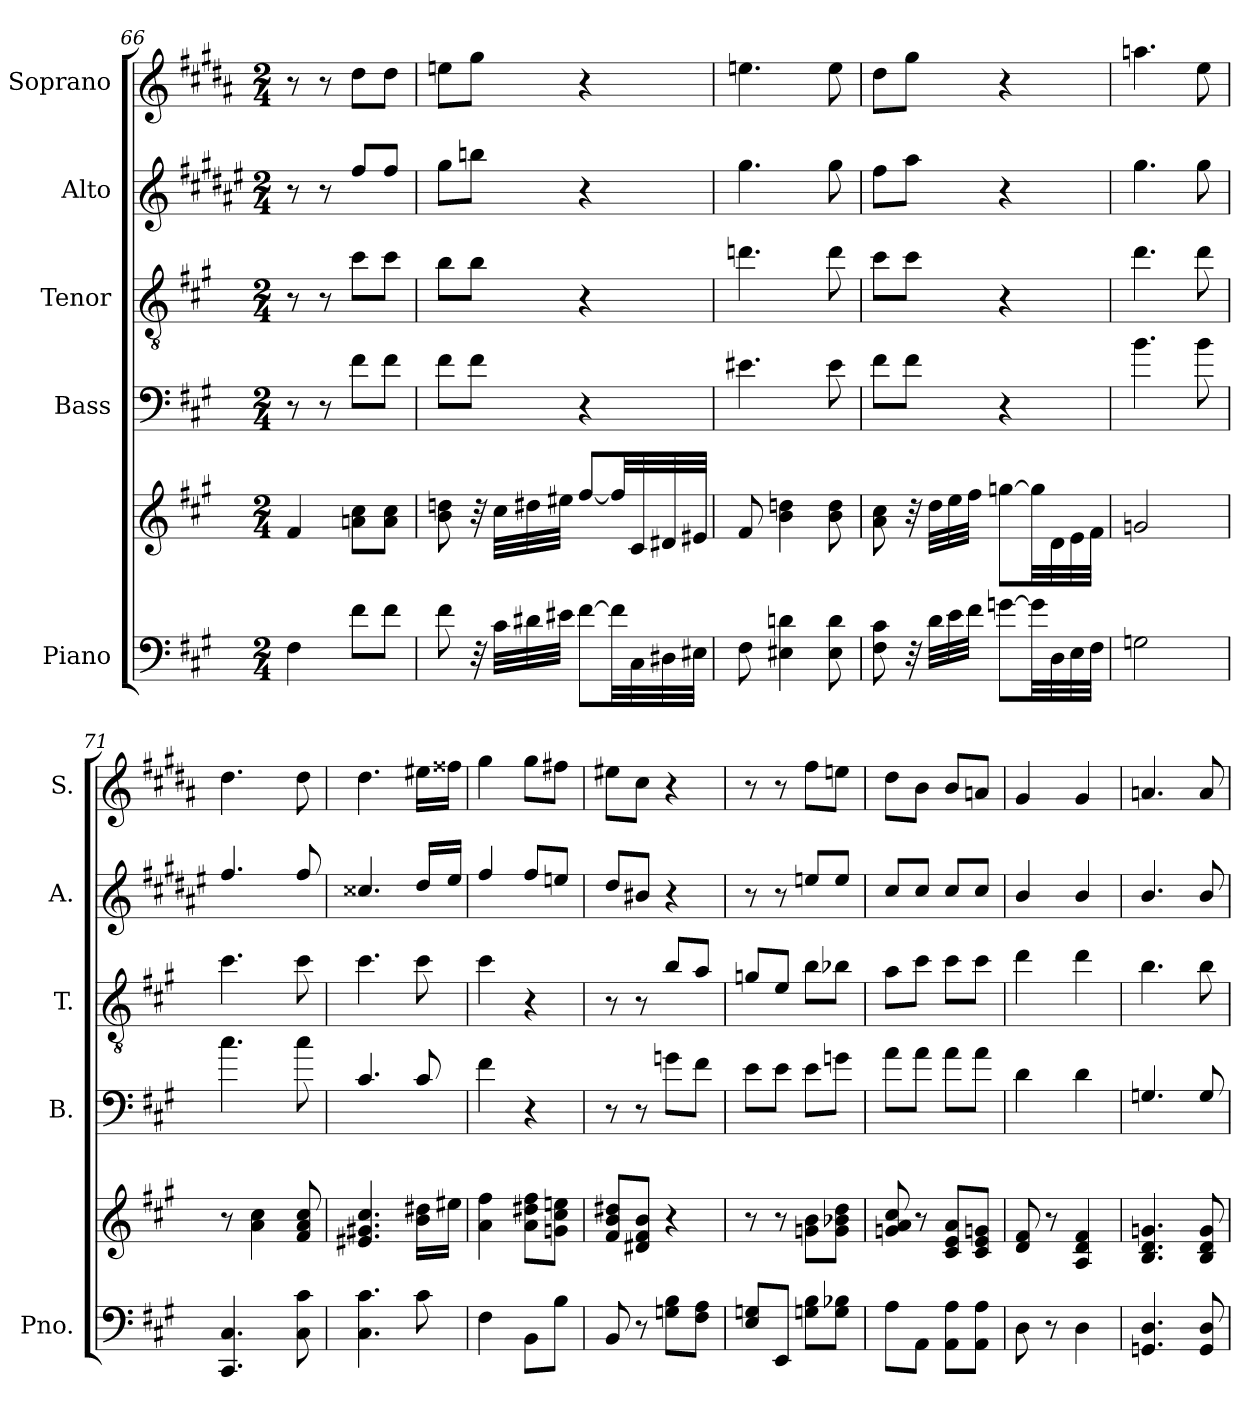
**kern	**kern	**kern	**kern	**kern	**kern
*part5	*part5	*part4	*part3	*part2	*part1
*staff6	*staff5	*staff4	*staff3	*staff2	*staff1
*I"Piano	*	*I"Bass	*I"Tenor	*I"Alto	*I"Soprano
*I'Pno.	*	*I'B.	*I'T.	*I'A.	*I'S.
*clefF4	*clefG2	*clefF4	*clefGv2	*clefG2	*clefG2
*	*	*ITrd12c21	*ITrd8c14	*ITrd5c9	*ITrd1c2
*k[f#c#g#]	*k[f#c#g#]	*k[f#c#g#]	*k[f#c#g#]	*k[f#c#g#]	*k[f#c#g#]
*M2/4	*M2/4	*M2/4	*M2/4	*M2/4	*M2/4
=66	=66	=66	=66	=66	=66
4F#\	4f#/	8r	8r	8r	8r
.	.	8r	8r	8r	8r
8f#\L	8an\ 8cc#\L	8F#\L	8c#\L	8a/L	8cc#\L
8f#\J	8a\ 8cc#\J	8F#\J	8c#\J	8a/J	8cc#\J
=67	=67	=67	=67	=67	=67
8f#\	8b\ 8ddn\	8F#\L	8B\L	8b\L	8ddn\L
32r	32r	8F#\J	8B\J	8ddn\J	8ff#\J
32c#\LLL	32cc#\LLL	.	.	.	.
32d#X\	32dd#X\	.	.	.	.
32e#X\JJJ	32ee#X\JJJ	.	.	.	.
[8f#\L	[8ff#/L	4r	4r	4r	4r
32f#\LL]	32ff#/LL]	.	.	.	.
32C#\	32c#/	.	.	.	.
32D#X\	32d#X/	.	.	.	.
32E#X\JJJ	32e#X/JJJ	.	.	.	.
=68	=68	=68	=68	=68	=68
8F#\	8f#/	4.E#X\	4.dn\	4.b\	4.ddn\
4E#X\ 4dn\	4b\ 4ddn\	.	.	.	.
8E#\ 8d\	8b\ 8dd\	8E#\	8d\	8b\	8dd\
!!LO:PB:g=z
=69	=69	=69	=69	=69	=69
8F#\ 8c#\	8a\ 8cc#\	8F#\L	8c#\L	8a\L	8cc#\L
32r	32r	8F#\J	8c#\J	8cc#\J	8ff#\J
32d\LLL	32dd\LLL	.	.	.	.
32e\	32ee\	.	.	.	.
32f#\JJJ	32ff#\JJJ	.	.	.	.
[8gn\L	[8ggn\L	4r	4r	4r	4r
32g\LL]	32gg\LL]	.	.	.	.
32D\	32d\	.	.	.	.
32E\	32e\	.	.	.	.
32F#\JJJ	32f#\JJJ	.	.	.	.
=70	=70	=70	=70	=70	=70
2Gn\	2gn/	4.B\	4.d\	4.b\	4.ggn\
.	.	8B\	8d\	8b\	8dd\
=71	=71	=71	=71	=71	=71
4.CC#/ 4.C#/	8r	4.c#\	4.c#\	4.a/	4.cc#\
.	4a\ 4cc#\	.	.	.	.
8C#\ 8c#\	8f#/ 8a/ 8cc#/	8c#\	8c#\	8a/	8cc#\
=72	=72	=72	=72	=72	=72
4.C#\ 4.c#\	4.e#X/ 4.g#X/ 4.cc#/	4.C#/	4.c#\	4.e#X/	4.cc#\
8c#\	16b\ 16dd#X\LL	8C#/	8c#\	16f#/LL	16dd#X\LL
.	16ee#X\JJ	.	.	16g#/JJ	16ee#X\JJ
=73	=73	=73	=73	=73	=73
4F#\	4a\ 4ff#\	4F#\	4c#\	4a/	4ff#\
8BB\L	8a\ 8dd#X\ 8ff#\L	4r	4r	8a/L	8ff#\L
8B\J	8gn\ 8cc#\ 8een\J	.	.	8gn/J	8een\J
=74	=74	=74	=74	=74	=74
8BB/	8f#/ 8b/ 8dd#X/L	8r	8r	8f#/L	8dd#X\L
8r	8d#X/ 8f#/ 8b/J	8r	8r	8d#X/J	8b\J
8Gn\ 8B\L	4r	8Gn\L	8B/L	4r	4r
8F#\ 8A\J	.	8F#\J	8A/J	.	.
=75	=75	=75	=75	=75	=75
8E/ 8Gn/L	8r	8E\L	8Gn/L	8r	8r
8EE/J	8r	8E\J	8E/J	8r	8r
8Gn\ 8B\L	8gn\ 8b\L	8E\L	8B\L	8gn/L	8ee\L
8G\ 8B-X\J	8g\ 8b-X\ 8dd\J	8Gn\J	8B-X\J	8g/J	8ddn\J
!!LO:LB:g=z
=76	=76	=76	=76	=76	=76
8A\L	8gn/ 8a/ 8cc#/	8A\L	8A\L	8e/L	8cc#\L
8AA\J	8r	8A\J	8c#\J	8e/J	8a\J
8AA\ 8A\L	8c#/ 8e/ 8a/L	8A\L	8c#\L	8e/L	8a/L
8AA\ 8A\J	8c#/ 8e/ 8gn/J	8A\J	8c#\J	8e/J	8gn/J
=77	=77	=77	=77	=77	=77
8D\	8d/ 8f#/	4D\	4d\	4d/	4f#/
8r	8r	.	.	.	.
4D\	4A/ 4d/ 4f#/	4D\	4d\	4d/	4f#/
=78	=78	=78	=78	=78	=78
4.GGn/ 4.D/	4.B/ 4.d/ 4.gn/	4.GGn/	4.B\	4.d/	4.gn/
8GG/ 8D/	8B/ 8d/ 8g/	8GG/	8B\	8d/	8g/
=	=	=	=	=	=
*-	*-	*-	*-	*-	*-
